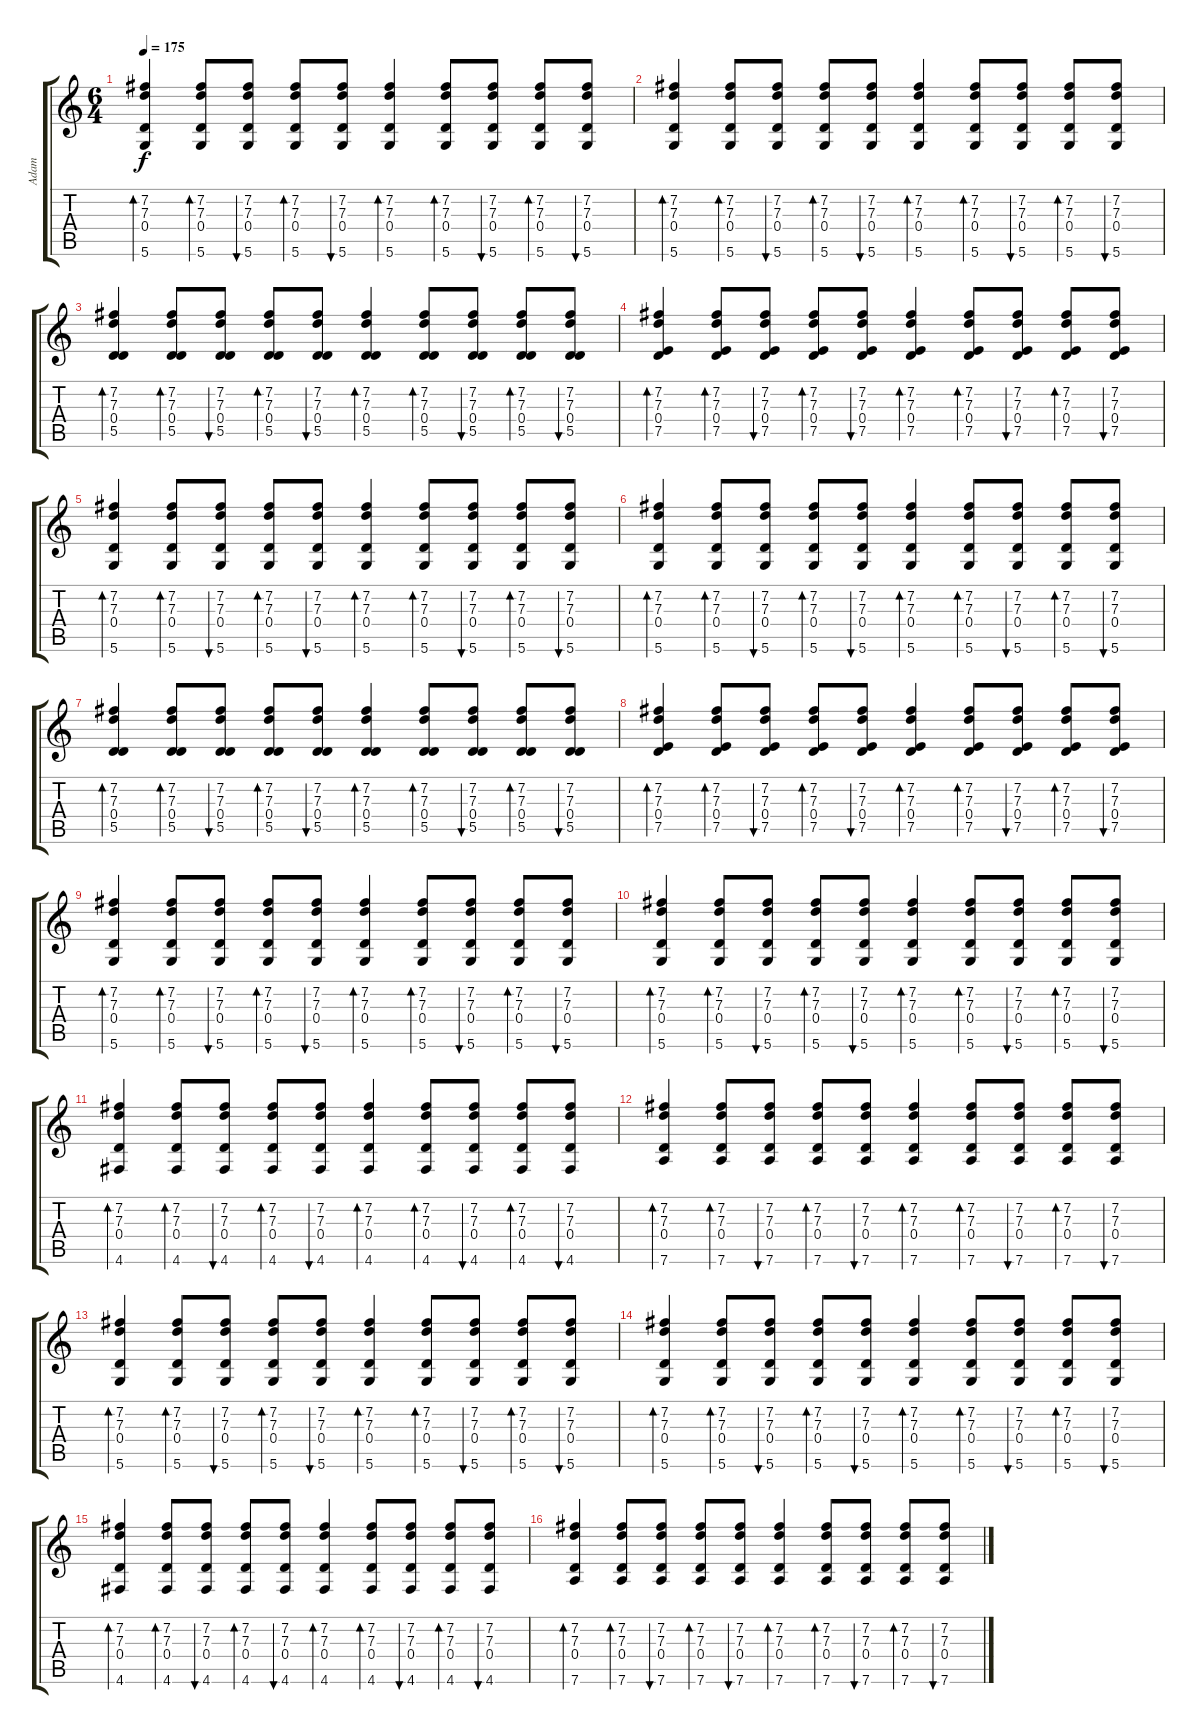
\track ("Adam" "Adam") {instrument electricguitarjazz}
\staff {score tabs}
\tuning (E4 B3 G3 D3 A2 D2) {hide}
\ts (6 4)
\tempo 175
\clef g2
\ks c
(7.2 7.3 0.4 5.6).4{bd 60 dy f} (7.2 7.3 0.4 5.6).8{bd 60} (7.2 7.3 0.4 5.6).8{bu 60} (7.2 7.3 0.4 5.6).8{bd 60} (7.2 7.3 0.4 5.6).8{bu 60} (7.2 7.3 0.4 5.6).4{bd 60} (7.2 7.3 0.4 5.6).8{bd 60} (7.2 7.3 0.4 5.6).8{bu 60} (7.2 7.3 0.4 5.6).8{bd 60} (7.2 7.3 0.4 5.6).8{bu 60} |
(7.2 7.3 0.4 5.6).4{bd 60} (7.2 7.3 0.4 5.6).8{bd 60} (7.2 7.3 0.4 5.6).8{bu 60} (7.2 7.3 0.4 5.6).8{bd 60} (7.2 7.3 0.4 5.6).8{bu 60} (7.2 7.3 0.4 5.6).4{bd 60} (7.2 7.3 0.4 5.6).8{bd 60} (7.2 7.3 0.4 5.6).8{bu 60} (7.2 7.3 0.4 5.6).8{bd 60} (7.2 7.3 0.4 5.6).8{bu 60} |
(7.2 7.3 0.4 5.5).4{bd 60} (7.2 7.3 0.4 5.5).8{bd 60} (7.2 7.3 0.4 5.5).8{bu 60} (7.2 7.3 0.4 5.5).8{bd 60} (7.2 7.3 0.4 5.5).8{bu 60} (7.2 7.3 0.4 5.5).4{bd 60} (7.2 7.3 0.4 5.5).8{bd 60} (7.2 7.3 0.4 5.5).8{bu 60} (7.2 7.3 0.4 5.5).8{bd 60} (7.2 7.3 0.4 5.5).8{bu 60} |
(7.2 7.3 0.4 7.5).4{bd 60} (7.2 7.3 0.4 7.5).8{bd 60} (7.2 7.3 0.4 7.5).8{bu 60} (7.2 7.3 0.4 7.5).8{bd 60} (7.2 7.3 0.4 7.5).8{bu 60} (7.2 7.3 0.4 7.5).4{bd 60} (7.2 7.3 0.4 7.5).8{bd 60} (7.2 7.3 0.4 7.5).8{bu 60} (7.2 7.3 0.4 7.5).8{bd 60} (7.2 7.3 0.4 7.5).8{bu 60} |
(7.2 7.3 0.4 5.6).4{bd 60} (7.2 7.3 0.4 5.6).8{bd 60} (7.2 7.3 0.4 5.6).8{bu 60} (7.2 7.3 0.4 5.6).8{bd 60} (7.2 7.3 0.4 5.6).8{bu 60} (7.2 7.3 0.4 5.6).4{bd 60} (7.2 7.3 0.4 5.6).8{bd 60} (7.2 7.3 0.4 5.6).8{bu 60} (7.2 7.3 0.4 5.6).8{bd 60} (7.2 7.3 0.4 5.6).8{bu 60} |
(7.2 7.3 0.4 5.6).4{bd 60} (7.2 7.3 0.4 5.6).8{bd 60} (7.2 7.3 0.4 5.6).8{bu 60} (7.2 7.3 0.4 5.6).8{bd 60} (7.2 7.3 0.4 5.6).8{bu 60} (7.2 7.3 0.4 5.6).4{bd 60} (7.2 7.3 0.4 5.6).8{bd 60} (7.2 7.3 0.4 5.6).8{bu 60} (7.2 7.3 0.4 5.6).8{bd 60} (7.2 7.3 0.4 5.6).8{bu 60} |
(7.2 7.3 0.4 5.5).4{bd 60} (7.2 7.3 0.4 5.5).8{bd 60} (7.2 7.3 0.4 5.5).8{bu 60} (7.2 7.3 0.4 5.5).8{bd 60} (7.2 7.3 0.4 5.5).8{bu 60} (7.2 7.3 0.4 5.5).4{bd 60} (7.2 7.3 0.4 5.5).8{bd 60} (7.2 7.3 0.4 5.5).8{bu 60} (7.2 7.3 0.4 5.5).8{bd 60} (7.2 7.3 0.4 5.5).8{bu 60} |
(7.2 7.3 0.4 7.5).4{bd 60} (7.2 7.3 0.4 7.5).8{bd 60} (7.2 7.3 0.4 7.5).8{bu 60} (7.2 7.3 0.4 7.5).8{bd 60} (7.2 7.3 0.4 7.5).8{bu 60} (7.2 7.3 0.4 7.5).4{bd 60} (7.2 7.3 0.4 7.5).8{bd 60} (7.2 7.3 0.4 7.5).8{bu 60} (7.2 7.3 0.4 7.5).8{bd 60} (7.2 7.3 0.4 7.5).8{bu 60} |
(7.2 7.3 0.4 5.6).4{bd 60} (7.2 7.3 0.4 5.6).8{bd 60} (7.2 7.3 0.4 5.6).8{bu 60} (7.2 7.3 0.4 5.6).8{bd 60} (7.2 7.3 0.4 5.6).8{bu 60} (7.2 7.3 0.4 5.6).4{bd 60} (7.2 7.3 0.4 5.6).8{bd 60} (7.2 7.3 0.4 5.6).8{bu 60} (7.2 7.3 0.4 5.6).8{bd 60} (7.2 7.3 0.4 5.6).8{bu 60} |
(7.2 7.3 0.4 5.6).4{bd 60} (7.2 7.3 0.4 5.6).8{bd 60} (7.2 7.3 0.4 5.6).8{bu 60} (7.2 7.3 0.4 5.6).8{bd 60} (7.2 7.3 0.4 5.6).8{bu 60} (7.2 7.3 0.4 5.6).4{bd 60} (7.2 7.3 0.4 5.6).8{bd 60} (7.2 7.3 0.4 5.6).8{bu 60} (7.2 7.3 0.4 5.6).8{bd 60} (7.2 7.3 0.4 5.6).8{bu 60} |
(7.2 7.3 0.4 4.6).4{bd 60} (7.2 7.3 0.4 4.6).8{bd 60} (7.2 7.3 0.4 4.6).8{bu 60} (7.2 7.3 0.4 4.6).8{bd 60} (7.2 7.3 0.4 4.6).8{bu 60} (7.2 7.3 0.4 4.6).4{bd 60} (7.2 7.3 0.4 4.6).8{bd 60} (7.2 7.3 0.4 4.6).8{bu 60} (7.2 7.3 0.4 4.6).8{bd 60} (7.2 7.3 0.4 4.6).8{bu 60} |
(7.2 7.3 0.4 7.6).4{bd 60} (7.2 7.3 0.4 7.6).8{bd 60} (7.2 7.3 0.4 7.6).8{bu 60} (7.2 7.3 0.4 7.6).8{bd 60} (7.2 7.3 0.4 7.6).8{bu 60} (7.2 7.3 0.4 7.6).4{bd 60} (7.2 7.3 0.4 7.6).8{bd 60} (7.2 7.3 0.4 7.6).8{bu 60} (7.2 7.3 0.4 7.6).8{bd 60} (7.2 7.3 0.4 7.6).8{bu 60} |
(7.2 7.3 0.4 5.6).4{bd 60} (7.2 7.3 0.4 5.6).8{bd 60} (7.2 7.3 0.4 5.6).8{bu 60} (7.2 7.3 0.4 5.6).8{bd 60} (7.2 7.3 0.4 5.6).8{bu 60} (7.2 7.3 0.4 5.6).4{bd 60} (7.2 7.3 0.4 5.6).8{bd 60} (7.2 7.3 0.4 5.6).8{bu 60} (7.2 7.3 0.4 5.6).8{bd 60} (7.2 7.3 0.4 5.6).8{bu 60} |
(7.2 7.3 0.4 5.6).4{bd 60} (7.2 7.3 0.4 5.6).8{bd 60} (7.2 7.3 0.4 5.6).8{bu 60} (7.2 7.3 0.4 5.6).8{bd 60} (7.2 7.3 0.4 5.6).8{bu 60} (7.2 7.3 0.4 5.6).4{bd 60} (7.2 7.3 0.4 5.6).8{bd 60} (7.2 7.3 0.4 5.6).8{bu 60} (7.2 7.3 0.4 5.6).8{bd 60} (7.2 7.3 0.4 5.6).8{bu 60} |
(7.2 7.3 0.4 4.6).4{bd 60} (7.2 7.3 0.4 4.6).8{bd 60} (7.2 7.3 0.4 4.6).8{bu 60} (7.2 7.3 0.4 4.6).8{bd 60} (7.2 7.3 0.4 4.6).8{bu 60} (7.2 7.3 0.4 4.6).4{bd 60} (7.2 7.3 0.4 4.6).8{bd 60} (7.2 7.3 0.4 4.6).8{bu 60} (7.2 7.3 0.4 4.6).8{bd 60} (7.2 7.3 0.4 4.6).8{bu 60} |
(7.2 7.3 0.4 7.6).4{bd 60} (7.2 7.3 0.4 7.6).8{bd 60} (7.2 7.3 0.4 7.6).8{bu 60} (7.2 7.3 0.4 7.6).8{bd 60} (7.2 7.3 0.4 7.6).8{bu 60} (7.2 7.3 0.4 7.6).4{bd 60} (7.2 7.3 0.4 7.6).8{bd 60} (7.2 7.3 0.4 7.6).8{bu 60} (7.2 7.3 0.4 7.6).8{bd 60} (7.2 7.3 0.4 7.6).8{bu 60}
